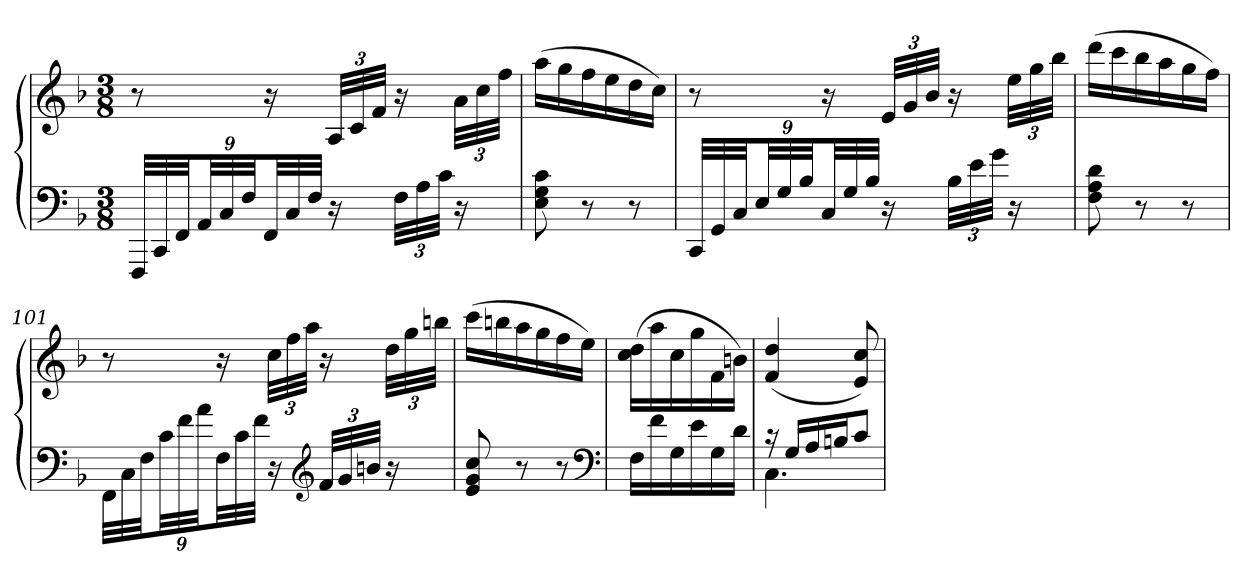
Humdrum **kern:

**kern	**kern
*part1	*part1
*staff2	*staff1
*clefF4	*clefG2
*k[b-]	*k[b-]
*F:	*F:
*M3/8	*M3/8
=	=
48FFFLLL	8r
48CC	.
48FFJJ	.
48AALL	.
48C	.
48FJJ	.
48FFLL	16r
48C	.
48FJJJ	.
16r	48ALLL
.	48c
.	48fJJJ
48FLLL	16r
48A	.
48cJJJ	.
16r	48aLLL
.	48cc
.	48ffJJJ
=98	=98
8E 8G 8c	(16aaLL
.	16gg
8r	16ff
.	16ee
8r	16dd
.	16ccJJ)
=99	=99
48CCLLL	8r
48GG	.
48CJJ	.
48ELL	.
48G	.
48B-JJ	.
48CLL	16r
48G	.
48B-JJJ	.
16r	48eLLL
.	48g
.	48b-JJJ
48B-LLL	16r
48e	.
48gJJJ	.
16r	48eeLLL
.	48gg
.	48bb-JJJ
=100	=100
8F 8A 8d	(16dddLL
.	16ccc
8r	16bb-
.	16aa
8r	16gg
.	16ffJJ)
=101	=101
48FFLLL	8r
48C	.
48FJJ	.
48cLL	.
48f	.
48aJJ	.
48FLL	16r
48c	.
48fJJJ	.
16r	48ccLLL
.	48ff
.	48aaJJJ
*clefG2	*
48fLLL	16r
48g	.
48bnJJJ	.
16r	48ddLLL
.	48gg
.	48bbnJJJ
=102	=102
8e 8g 8cc	(16cccLL
.	16bbn
8r	16aa
.	16gg
8r	16ff
.	16eeJJ)
*clefF4	*
=103	=103
16FLL	(16cc 16ddLL
16f	16aa
16G	16cc
16e	16gg
16G	16f
16dJJ	16bnJJ)
=104	=104
*^	*
16r	4.C	(4f 4dd
16GLL	.	.
16A	.	.
16BnJ	.	.
8cJ	.	8e 8cc)
*v	*v	*
=	=
*-	*-
